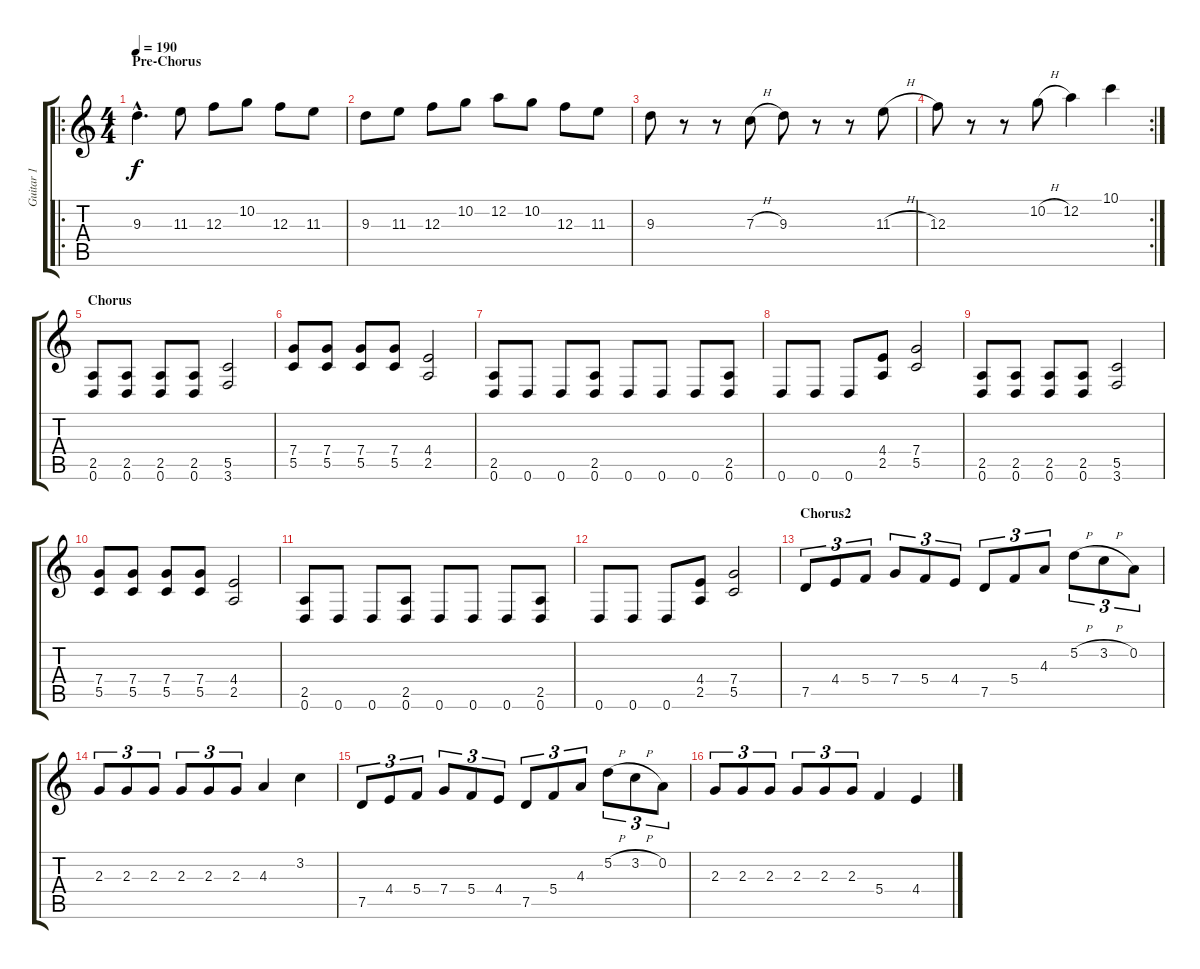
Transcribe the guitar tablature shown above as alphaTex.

\track ("Guitar 1" "Guitar 1") {instrument overdrivenguitar}
\staff {score tabs}
\tuning (D4 A3 F3 C3 G2 D2) {hide}
\ro
\ts (4 4)
\section ("" "Pre-Chorus")
\tempo 190
\clef g2
\ks c
9.3{hac}.4{d dy f} 11.3.8 12.3.8 10.2.8 12.3.8 11.3.8 |
9.3.8 11.3.8 12.3.8 10.2.8 12.2.8 10.2.8 12.3.8 11.3.8 |
9.3.8 r.8 r.8 7.3{h}.8 9.3.8 r.8 r.8 11.3{h}.8 |
\rc 2
12.3.8 r.8 r.8 10.2{h}.8 12.2.4 10.1.4 |
\section ("" "Chorus")
(2.5 0.6).8 (2.5 0.6).8 (2.5 0.6).8 (2.5 0.6).8 (5.5 3.6).2 |
(7.4 5.5).8 (7.4 5.5).8 (7.4 5.5).8 (7.4 5.5).8 (4.4 2.5).2 |
(2.5 0.6).8 0.6.8 0.6.8 (2.5 0.6).8 0.6.8 0.6.8 0.6.8 (2.5 0.6).8 |
0.6.8 0.6.8 0.6.8 (4.4 2.5).8 (7.4 5.5).2 |
(2.5 0.6).8 (2.5 0.6).8 (2.5 0.6).8 (2.5 0.6).8 (5.5 3.6).2 |
(7.4 5.5).8 (7.4 5.5).8 (7.4 5.5).8 (7.4 5.5).8 (4.4 2.5).2 |
(2.5 0.6).8 0.6.8 0.6.8 (2.5 0.6).8 0.6.8 0.6.8 0.6.8 (2.5 0.6).8 |
0.6.8 0.6.8 0.6.8 (4.4 2.5).8 (7.4 5.5).2 |
\section ("" "Chorus2")
7.5.8{tu (3 2)} 4.4.8{tu (3 2)} 5.4.8{tu (3 2)} 7.4.8{tu (3 2)} 5.4.8{tu (3 2)} 4.4.8{tu (3 2)} 7.5.8{tu (3 2)} 5.4.8{tu (3 2)} 4.3.8{tu (3 2)} 5.2{h}.8{tu (3 2)} 3.2{h}.8{tu (3 2)} 0.2.8{tu (3 2)} |
2.3.8{tu (3 2)} 2.3.8{tu (3 2)} 2.3.8{tu (3 2)} 2.3.8{tu (3 2)} 2.3.8{tu (3 2)} 2.3.8{tu (3 2)} 4.3.4 3.2.4 |
7.5.8{tu (3 2)} 4.4.8{tu (3 2)} 5.4.8{tu (3 2)} 7.4.8{tu (3 2)} 5.4.8{tu (3 2)} 4.4.8{tu (3 2)} 7.5.8{tu (3 2)} 5.4.8{tu (3 2)} 4.3.8{tu (3 2)} 5.2{h}.8{tu (3 2)} 3.2{h}.8{tu (3 2)} 0.2.8{tu (3 2)} |
2.3.8{tu (3 2)} 2.3.8{tu (3 2)} 2.3.8{tu (3 2)} 2.3.8{tu (3 2)} 2.3.8{tu (3 2)} 2.3.8{tu (3 2)} 5.4.4 4.4.4
